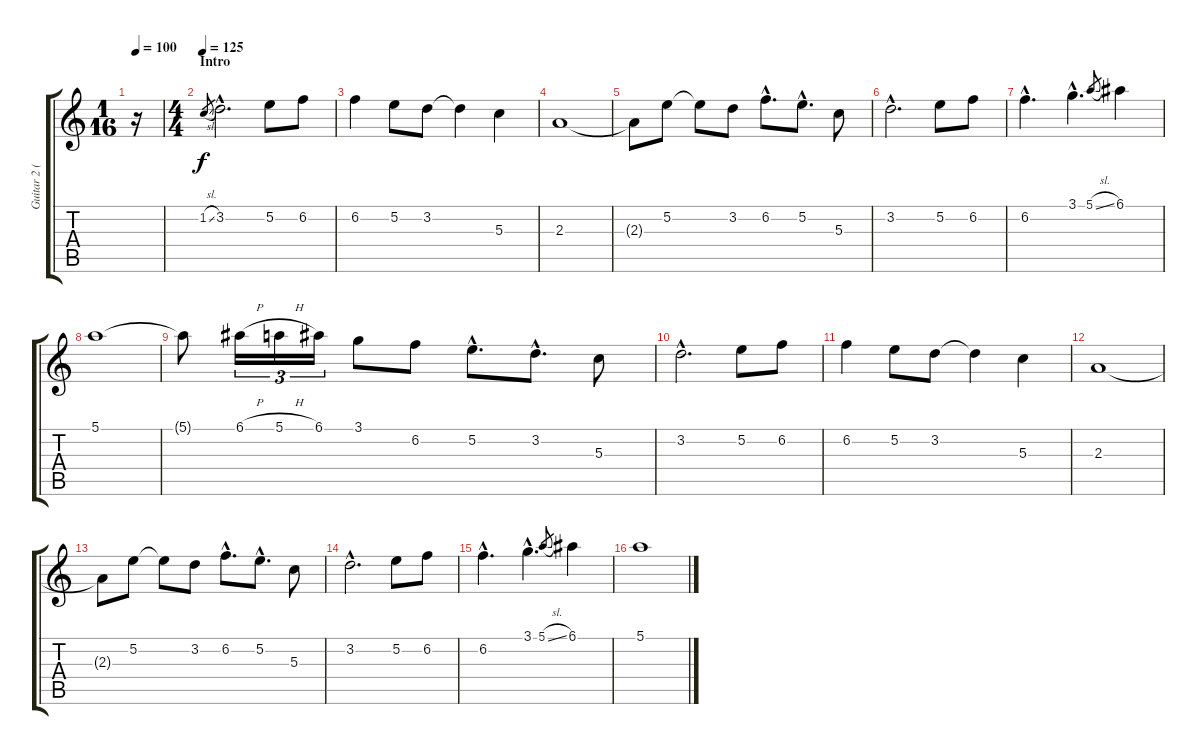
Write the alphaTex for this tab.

\track ("Guitar 2 (clean)" "Guitar 2 (") {instrument acousticguitarsteel}
\staff {score tabs}
\tuning (E4 B3 G3 D3 A2 E2) {hide}
\ts (1 16)
\tempo 100
\clef g2
\ks c
r.16{dy f instrument acousticguitarsteel} |
\ts (4 4)
\section ("" "Intro")
\tempo 125
1.2{sl}.8{gr} 3.2{hac}.2{d} 5.2.8 6.2.8 |
6.2.4 5.2.8 3.2.8 3.2{t}.4 5.3.4 |
2.3.1 |
2.3{t}.8 5.2.8 5.2{t}.8 3.2.8 6.2{hac}.8{d} 5.2{hac}.8{d} 5.3.8 |
3.2{hac}.2{d} 5.2.8 6.2.8 |
6.2{hac}.4{d} 3.1{hac}.4{d} 5.1{sl}.8{gr} 6.1.4 |
5.1.1 |
5.1{t}.8 6.1{h}.16{tu (3 2)} 5.1{h}.16{tu (3 2)} 6.1.16{tu (3 2)} 3.1.8 6.2.8 5.2{hac}.8{d} 3.2{hac}.8{d} 5.3.8 |
3.2{hac}.2{d} 5.2.8 6.2.8 |
6.2.4 5.2.8 3.2.8 3.2{t}.4 5.3.4 |
2.3.1 |
2.3{t}.8 5.2.8 5.2{t}.8 3.2.8 6.2{hac}.8{d} 5.2{hac}.8{d} 5.3.8 |
3.2{hac}.2{d} 5.2.8 6.2.8 |
6.2{hac}.4{d} 3.1{hac}.4{d} 5.1{sl}.8{gr} 6.1.4 |
5.1.1
